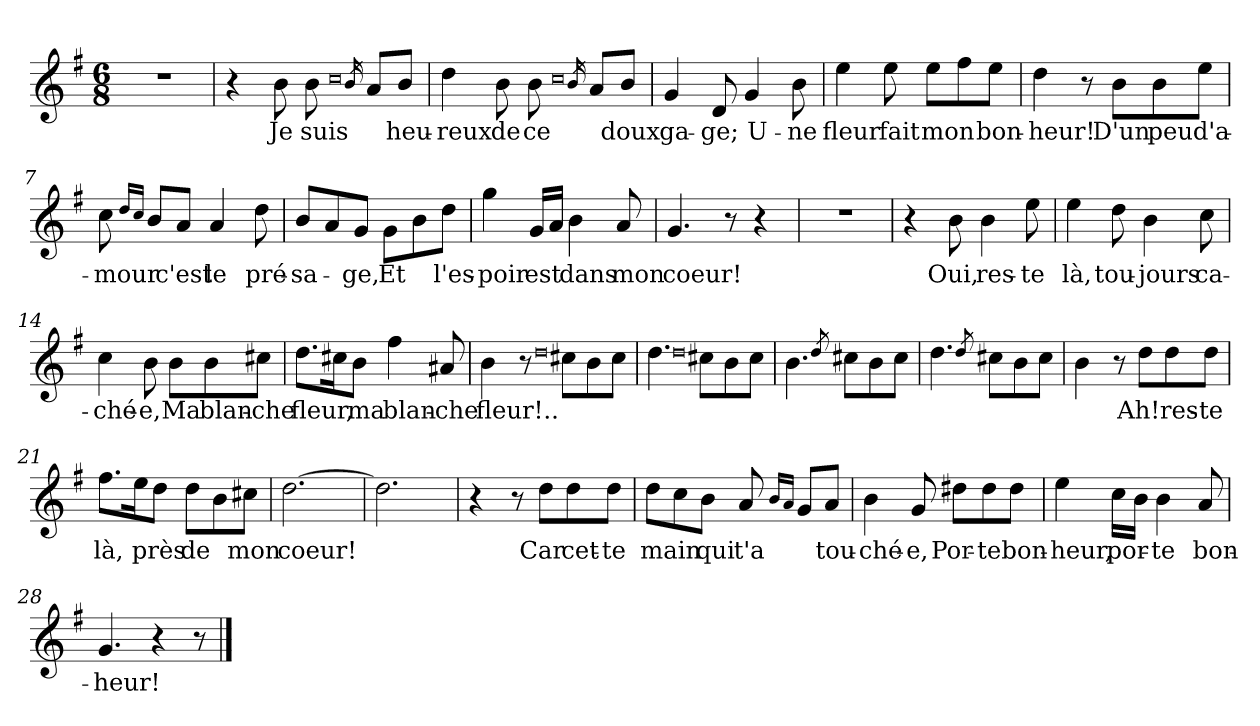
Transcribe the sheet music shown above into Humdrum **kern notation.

**kern	**text
*part1	*part1
*staff1	*staff1
*clefG2	*
*k[f#]	*
*M6/8	*
=1	=1
2.r	.
=2	=2
4r	.
!	!LO:LY:b
8b\	Je
!	!LO:LY:b
8b\	suis
0qcc	.
16qb/	.
8a/L	.
!	!LO:LY:b
8b/J	heu-
=3	=3
!	!LO:LY:b
4dd\	-reux
!	!LO:LY:b
8b\	de
!	!LO:LY:b
8b\	ce
0qcc	.
16qb/	.
8a/L	.
!	!LO:LY:b
8b/J	doux
=4	=4
!	!LO:LY:b
4g/	ga-
!	!LO:LY:b
8d/	-ge;
!	!LO:LY:b
4g/	U-
!	!LO:LY:b
8b\	-ne
=5	=5
!	!LO:LY:b
4ee\	fleur
!	!LO:LY:b
8ee\	fait
!	!LO:LY:b
8ee\L	mon
8ff#\	.
!	!LO:LY:b
8ee\J	bon-
=6	=6
!	!LO:LY:b
4dd\	heur!
8r	.
!	!LO:LY:b
8b\L	D'un
!	!LO:LY:b
8b\	peu
!	!LO:LY:b
8ee\J	d'a-
!!LO:LB:g=z
=7	=7
!	!LO:LY:b
8cc\	-mour
16qdd/LL	.
16qcc/JJ	.
8b/L	.
!	!LO:LY:b
8a/J	c'est
!	!LO:LY:b
4a/	le
!	!LO:LY:b
8dd\	pré-
=8	=8
!	!LO:LY:b
8b/L	-sa-
8a/	.
!	!LO:LY:b
8g/J	-ge,
!	!LO:LY:b
8g\L	Et
8b\	.
!	!LO:LY:b
8dd\J	l'es-
=9	=9
!	!LO:LY:b
4gg\	-poir
!	!LO:LY:b
16g/LL	est
16a/JJ	.
!	!LO:LY:b
4b\	dans
!	!LO:LY:b
8a/	mon
=10	=10
!	!LO:LY:b
4.g/	coeur!
8r	.
4r	.
=11	=11
2.r	.
=12	=12
4r	.
!	!LO:LY:b
8b\	Oui,
!	!LO:LY:b
4b\	res-
!	!LO:LY:b
8ee\	-te
=13	=13
!	!LO:LY:b
4ee\	là,
!	!LO:LY:b
8dd\	tou-
!	!LO:LY:b
4b\	-jours
!	!LO:LY:b
8cc\	ca-
!!LO:LB:g=z
=14	=14
!	!LO:LY:b
4cc\	-ché-
!	!LO:LY:b
8b\	-e,
!	!LO:LY:b
8b\L	Ma
!	!LO:LY:b
8b\	blan-
!	!LO:LY:b
8cc#X\J	-che
=15	=15
!	!LO:LY:b
8.dd\L	fleur,
16cc#X\K	.
!	!LO:LY:b
8b\J	ma
!	!LO:LY:b
4ff#\	blan-
!	!LO:LY:b
8a#X/	-che
=16	=16
!	!LO:LY:b
4b\	fleur!..
8r	.
0qdd	.
8cc#X\L	.
8b\	.
8cc#\J	.
=17	=17
4.dd\	.
0qdd	.
8cc#X\L	.
8b\	.
8cc#\J	.
=18	=18
4.b\	.
8qdd/	.
8cc#X\L	.
8b\	.
8cc#\J	.
=19	=19
4.dd\	.
8qdd/	.
8cc#X\L	.
8b\	.
8cc#\J	.
=20	=20
4b\	.
8r	.
!	!LO:LY:b
8dd\L	Ah!
!	!LO:LY:b
8dd\	res-
!	!LO:LY:b
8dd\J	-te
!!LO:LB:g=z
=21	=21
!	!LO:LY:b
8.ff#\L	là,
16ee\K	.
!	!LO:LY:b
8dd\J	près
!	!LO:LY:b
8dd\L	de
8b\	.
!	!LO:LY:b
8cc#X\J	mon
=22	=22
!	!LO:LY:b
[2.dd\	coeur!
=23	=23
2.dd\]	.
=24	=24
4r	.
8r	.
!	!LO:LY:b
8dd\L	Car
!	!LO:LY:b
8dd\	cet-
!	!LO:LY:b
8dd\J	-te
=25	=25
!	!LO:LY:b
8dd\L	main
8cc\	.
!	!LO:LY:b
8b\J	qui
!	!LO:LY:b
8a/	t'a
16qb/LL	.
16qa/JJ	.
8g/L	.
!	!LO:LY:b
8a/J	tou-
=26	=26
!	!LO:LY:b
4b\	-ché-
!	!LO:LY:b
8g/	-e,
!	!LO:LY:b
8dd#X\L	Por-
!	!LO:LY:b
8dd#\	-te
!	!LO:LY:b
8dd#\J	bon-
=27	=27
!	!LO:LY:b
4ee\	-heur,
!	!LO:LY:b
16cc\LL	por-
16b\JJ	.
!	!LO:LY:b
4b\	-te
!	!LO:LY:b
8a/	bon-
!!LO:LB:g=z
=28	=28
!	!LO:LY:b
4.g/	-heur!
4r	.
8r	.
==	==
*-	*-
